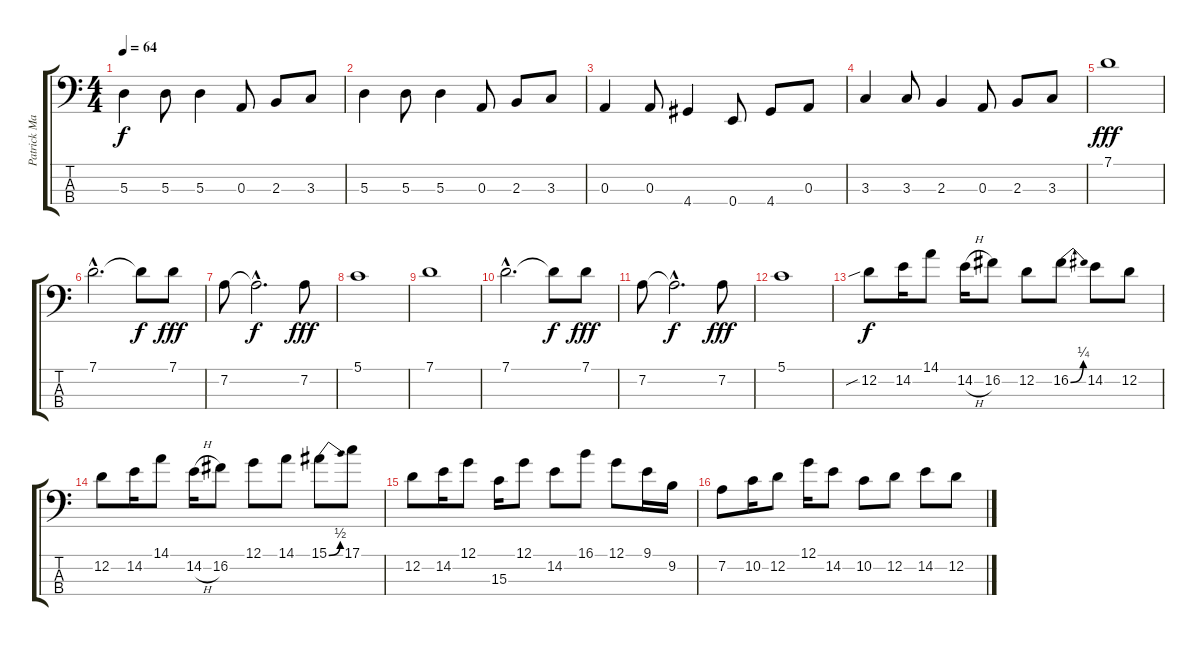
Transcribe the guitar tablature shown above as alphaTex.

\track ("Patrick Matthews" "Patrick Ma") {instrument electricbassfinger}
\staff {score tabs}
\tuning (G2 D2 A1 E1) {hide}
\ts (4 4)
\tempo 64
\clef f4
\ks c
5.3.4{dy f} 5.3.8 5.3.4 0.3.8 2.3.8 3.3.8 |
5.3.4 5.3.8 5.3.4 0.3.8 2.3.8 3.3.8 |
0.3.4 0.3.8 4.4.4 0.4.8 4.4.8 0.3.8 |
3.3.4 3.3.8 2.3.4 0.3.8 2.3.8 3.3.8 |
7.1.1{dy fff} |
7.1{hac}.2{d} 7.1{t}.8{dy f} 7.1.8{dy fff} |
7.2.8 7.2{hac t}.2{d dy f} 7.2.8{dy fff} |
5.1.1 |
7.1.1 |
7.1{hac}.2{d} 7.1{t}.8{dy f} 7.1.8{dy fff} |
7.2.8 7.2{hac t}.2{d dy f} 7.2.8{dy fff} |
5.1.1 |
12.2{sib}.8{dy f} 14.2.16 14.1.8 14.2{h}.16 16.2.8 12.2.8 16.2{be (bend 0 0 60 1)}.8 14.2.8 12.2.8 |
12.2.8 14.2.16 14.1.8 14.2{h}.16 16.2.8 12.1.8 14.1.8 15.1{be (bend 0 0 60 2)}.8 17.1.8 |
12.2.8 14.2.16 12.1.8 15.3.16 12.1.8 14.2.8 16.1.8 12.1.8 9.1.16 9.2.16 |
7.2.8 10.2.16 12.2.8 12.1.16 14.2.8 10.2.8 12.2.8 14.2.8 12.2.8
